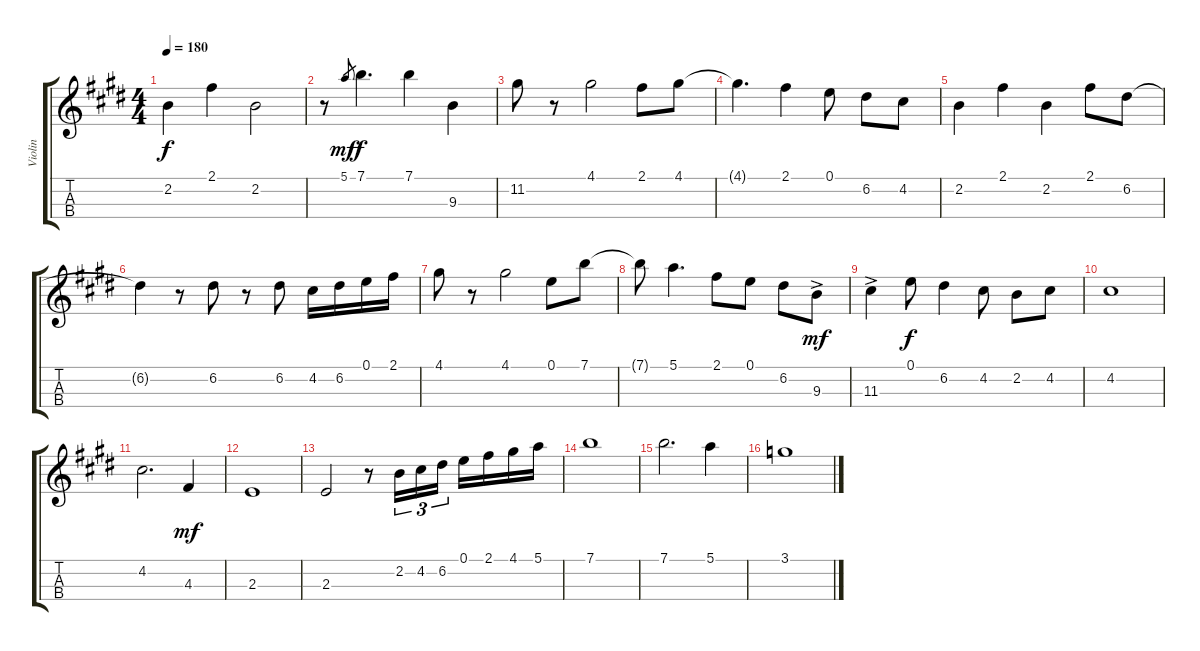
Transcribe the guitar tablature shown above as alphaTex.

\track ("Violin" "Violin") {instrument violin}
\staff {score tabs}
\tuning (E5 A4 D4 G3) {hide}
\ts (4 4)
\tempo 180
\clef g2
\ks e
2.2.4{dy f} 2.1.4 2.2.2 |
r.8 5.1.8{gr dy mf} 7.1.4{d dy f} 7.1.4 9.3.4 |
11.2.8 r.8 4.1.2 2.1.8 4.1.8 |
4.1{t}.4{d} 2.1.4 0.1.8 6.2.8 4.2.8 |
2.2.4 2.1.4 2.2.4 2.1.8 6.2.8 |
6.2{t}.4 r.8 6.2.8 r.8 6.2.8 4.2.16 6.2.16 0.1.16 2.1.16 |
4.1.8 r.8 4.1.2 0.1.8 7.1.8 |
7.1{t}.8 5.1.4{d} 2.1.8 0.1.8 6.2.8 9.3{ac}.8{dy mf} |
11.3{ac}.4 0.1.8{dy f} 6.2.4 4.2.8 2.2.8 4.2.8 |
4.2.1 |
4.2.2{d} 4.3.4{dy mf} |
2.3.1 |
2.3.2 r.8 2.2.16{tu (3 2)} 4.2.16{tu (3 2)} 6.2.16{tu (3 2)} 0.1.16 2.1.16 4.1.16 5.1.16 |
7.1.1 |
7.1.2{d} 5.1.4 |
3.1.1
